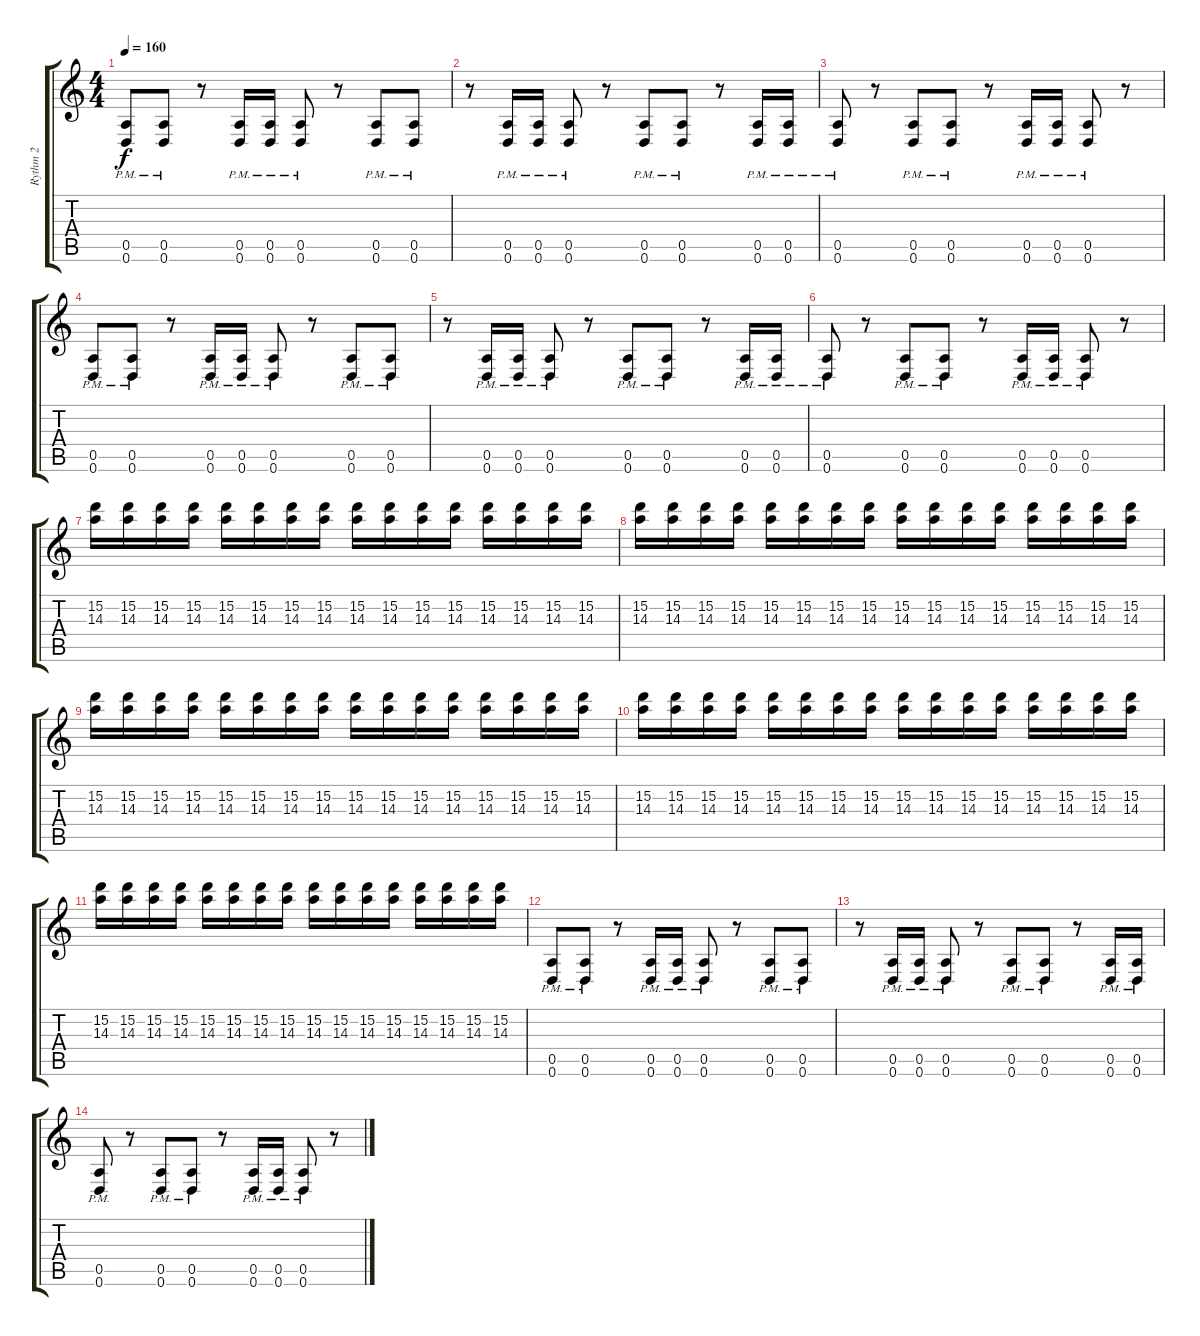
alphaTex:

\track ("Rythm 2" "Rythm 2") {instrument distortionguitar}
\staff {score tabs}
\tuning (E4 B3 G3 D3 A2 D2) {hide}
\ts (4 4)
\tempo 160
\clef g2
\ks c
(0.5{pm} 0.6{pm}).8{dy f} (0.5{pm} 0.6{pm}).8 r.8 (0.5{pm} 0.6{pm}).16 (0.5{pm} 0.6{pm}).16 (0.5{pm} 0.6{pm}).8 r.8 (0.5{pm} 0.6{pm}).8 (0.5{pm} 0.6{pm}).8 |
r.8 (0.5{pm} 0.6{pm}).16 (0.5{pm} 0.6{pm}).16 (0.5{pm} 0.6{pm}).8 r.8 (0.5{pm} 0.6{pm}).8 (0.5{pm} 0.6{pm}).8 r.8 (0.5{pm} 0.6{pm}).16 (0.5{pm} 0.6{pm}).16 |
(0.5{pm} 0.6{pm}).8 r.8 (0.5{pm} 0.6{pm}).8 (0.5{pm} 0.6{pm}).8 r.8 (0.5{pm} 0.6{pm}).16 (0.5{pm} 0.6{pm}).16 (0.5{pm} 0.6{pm}).8 r.8 |
(0.5{pm} 0.6{pm}).8 (0.5{pm} 0.6{pm}).8 r.8 (0.5{pm} 0.6{pm}).16 (0.5{pm} 0.6{pm}).16 (0.5{pm} 0.6{pm}).8 r.8 (0.5{pm} 0.6{pm}).8 (0.5{pm} 0.6{pm}).8 |
r.8 (0.5{pm} 0.6{pm}).16 (0.5{pm} 0.6{pm}).16 (0.5{pm} 0.6{pm}).8 r.8 (0.5{pm} 0.6{pm}).8 (0.5{pm} 0.6{pm}).8 r.8 (0.5{pm} 0.6{pm}).16 (0.5{pm} 0.6{pm}).16 |
(0.5{pm} 0.6{pm}).8 r.8 (0.5{pm} 0.6{pm}).8 (0.5{pm} 0.6{pm}).8 r.8 (0.5{pm} 0.6{pm}).16 (0.5{pm} 0.6{pm}).16 (0.5{pm} 0.6{pm}).8 r.8 |
(15.2 14.3).16 (15.2 14.3).16 (15.2 14.3).16 (15.2 14.3).16 (15.2 14.3).16 (15.2 14.3).16 (15.2 14.3).16 (15.2 14.3).16 (15.2 14.3).16 (15.2 14.3).16 (15.2 14.3).16 (15.2 14.3).16 (15.2 14.3).16 (15.2 14.3).16 (15.2 14.3).16 (15.2 14.3).16 |
(15.2 14.3).16 (15.2 14.3).16 (15.2 14.3).16 (15.2 14.3).16 (15.2 14.3).16 (15.2 14.3).16 (15.2 14.3).16 (15.2 14.3).16 (15.2 14.3).16 (15.2 14.3).16 (15.2 14.3).16 (15.2 14.3).16 (15.2 14.3).16 (15.2 14.3).16 (15.2 14.3).16 (15.2 14.3).16 |
(15.2 14.3).16 (15.2 14.3).16 (15.2 14.3).16 (15.2 14.3).16 (15.2 14.3).16 (15.2 14.3).16 (15.2 14.3).16 (15.2 14.3).16 (15.2 14.3).16 (15.2 14.3).16 (15.2 14.3).16 (15.2 14.3).16 (15.2 14.3).16 (15.2 14.3).16 (15.2 14.3).16 (15.2 14.3).16 |
(15.2 14.3).16 (15.2 14.3).16 (15.2 14.3).16 (15.2 14.3).16 (15.2 14.3).16 (15.2 14.3).16 (15.2 14.3).16 (15.2 14.3).16 (15.2 14.3).16 (15.2 14.3).16 (15.2 14.3).16 (15.2 14.3).16 (15.2 14.3).16 (15.2 14.3).16 (15.2 14.3).16 (15.2 14.3).16 |
(15.2 14.3).16 (15.2 14.3).16 (15.2 14.3).16 (15.2 14.3).16 (15.2 14.3).16 (15.2 14.3).16 (15.2 14.3).16 (15.2 14.3).16 (15.2 14.3).16 (15.2 14.3).16 (15.2 14.3).16 (15.2 14.3).16 (15.2 14.3).16 (15.2 14.3).16 (15.2 14.3).16 (15.2 14.3).16 |
(0.5{pm} 0.6{pm}).8 (0.5{pm} 0.6{pm}).8 r.8 (0.5{pm} 0.6{pm}).16 (0.5{pm} 0.6{pm}).16 (0.5{pm} 0.6{pm}).8 r.8 (0.5{pm} 0.6{pm}).8 (0.5{pm} 0.6{pm}).8 |
r.8 (0.5{pm} 0.6{pm}).16 (0.5{pm} 0.6{pm}).16 (0.5{pm} 0.6{pm}).8 r.8 (0.5{pm} 0.6{pm}).8 (0.5{pm} 0.6{pm}).8 r.8 (0.5{pm} 0.6{pm}).16 (0.5{pm} 0.6{pm}).16 |
(0.5{pm} 0.6{pm}).8 r.8 (0.5{pm} 0.6{pm}).8 (0.5{pm} 0.6{pm}).8 r.8 (0.5{pm} 0.6{pm}).16 (0.5{pm} 0.6{pm}).16 (0.5{pm} 0.6{pm}).8 r.8
